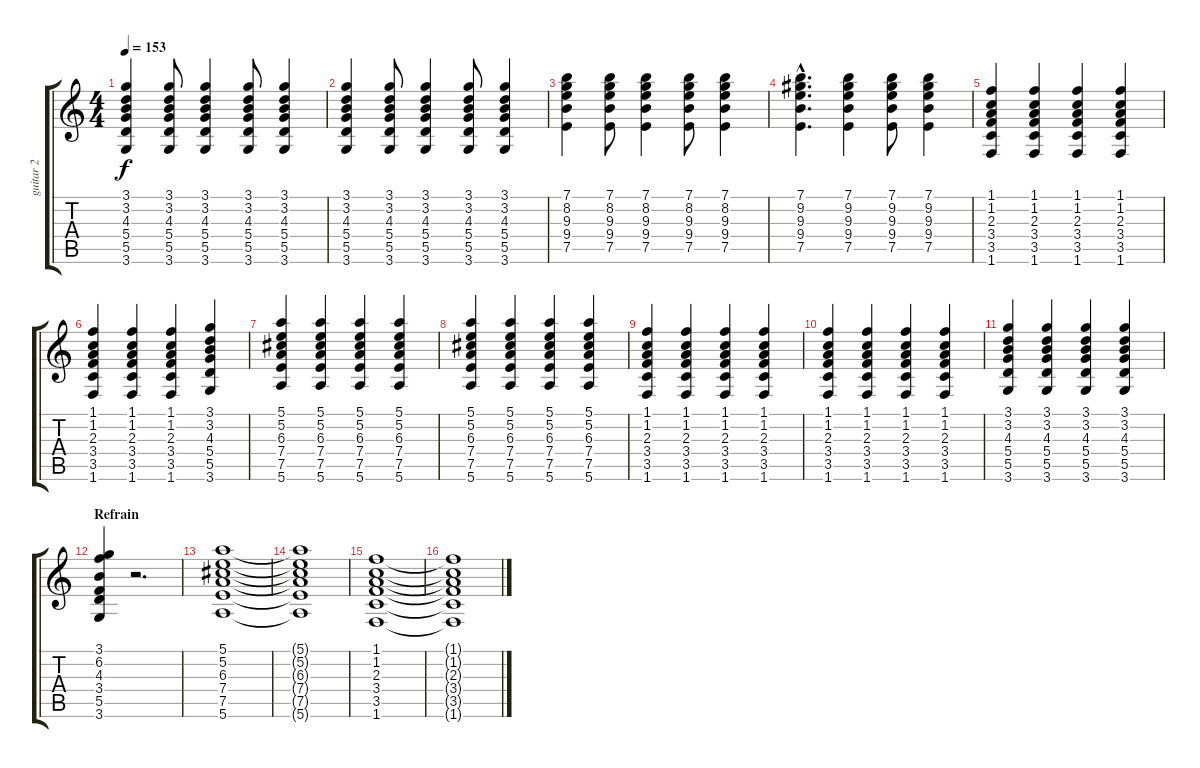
\track ("guitar 2" "guitar 2") {instrument overdrivenguitar}
\staff {score tabs}
\tuning (E4 B3 G3 D3 A2 E2) {hide}
\ts (4 4)
\tempo 153
\clef g2
\ks c
(3.1 3.2 4.3 5.4 5.5 3.6).4{dy f} (3.1 3.2 4.3 5.4 5.5 3.6).8 (3.1 3.2 4.3 5.4 5.5 3.6).4 (3.1 3.2 4.3 5.4 5.5 3.6).8 (3.1 3.2 4.3 5.4 5.5 3.6).4 |
(3.1 3.2 4.3 5.4 5.5 3.6).4 (3.1 3.2 4.3 5.4 5.5 3.6).8 (3.1 3.2 4.3 5.4 5.5 3.6).4 (3.1 3.2 4.3 5.4 5.5 3.6).8 (3.1 3.2 4.3 5.4 5.5 3.6).4 |
(7.1 8.2 9.3 9.4 7.5).4 (7.1 8.2 9.3 9.4 7.5).8 (7.1 8.2 9.3 9.4 7.5).4 (7.1 8.2 9.3 9.4 7.5).8 (7.1 8.2 9.3 9.4 7.5).4 |
(7.1{hac} 9.2{hac} 9.3{hac} 9.4{hac} 7.5{hac}).4{d} (7.1 9.2 9.3 9.4 7.5).4 (7.1 9.2 9.3 9.4 7.5).8 (7.1 9.2 9.3 9.4 7.5).4 |
(1.1 1.2 2.3 3.4 3.5 1.6).4 (1.1 1.2 2.3 3.4 3.5 1.6).4 (1.1 1.2 2.3 3.4 3.5 1.6).4 (1.1 1.2 2.3 3.4 3.5 1.6).4 |
(1.1 1.2 2.3 3.4 3.5 1.6).4 (1.1 1.2 2.3 3.4 3.5 1.6).4 (1.1 1.2 2.3 3.4 3.5 1.6).4 (3.1 3.2 4.3 5.4 5.5 3.6).4 |
(5.1 5.2 6.3 7.4 7.5 5.6).4 (5.1 5.2 6.3 7.4 7.5 5.6).4 (5.1 5.2 6.3 7.4 7.5 5.6).4 (5.1 5.2 6.3 7.4 7.5 5.6).4 |
(5.1 5.2 6.3 7.4 7.5 5.6).4 (5.1 5.2 6.3 7.4 7.5 5.6).4 (5.1 5.2 6.3 7.4 7.5 5.6).4 (5.1 5.2 6.3 7.4 7.5 5.6).4 |
(1.1 1.2 2.3 3.4 3.5 1.6).4 (1.1 1.2 2.3 3.4 3.5 1.6).4 (1.1 1.2 2.3 3.4 3.5 1.6).4 (1.1 1.2 2.3 3.4 3.5 1.6).4 |
(1.1 1.2 2.3 3.4 3.5 1.6).4 (1.1 1.2 2.3 3.4 3.5 1.6).4 (1.1 1.2 2.3 3.4 3.5 1.6).4 (1.1 1.2 2.3 3.4 3.5 1.6).4 |
(3.1 3.2 4.3 5.4 5.5 3.6).4 (3.1 3.2 4.3 5.4 5.5 3.6).4 (3.1 3.2 4.3 5.4 5.5 3.6).4 (3.1 3.2 4.3 5.4 5.5 3.6).4 |
\section ("" "Refrain")
(3.1 6.2 4.3 3.4 5.5 3.6).4 r.2{d} |
(5.1 5.2 6.3 7.4 7.5 5.6).1{volume 11} |
(5.1{t} 5.2{t} 6.3{t} 7.4{t} 7.5{t} 5.6{t}).1 |
(1.1 1.2 2.3 3.4 3.5 1.6).1 |
(1.1{t} 1.2{t} 2.3{t} 3.4{t} 3.5{t} 1.6{t}).1
